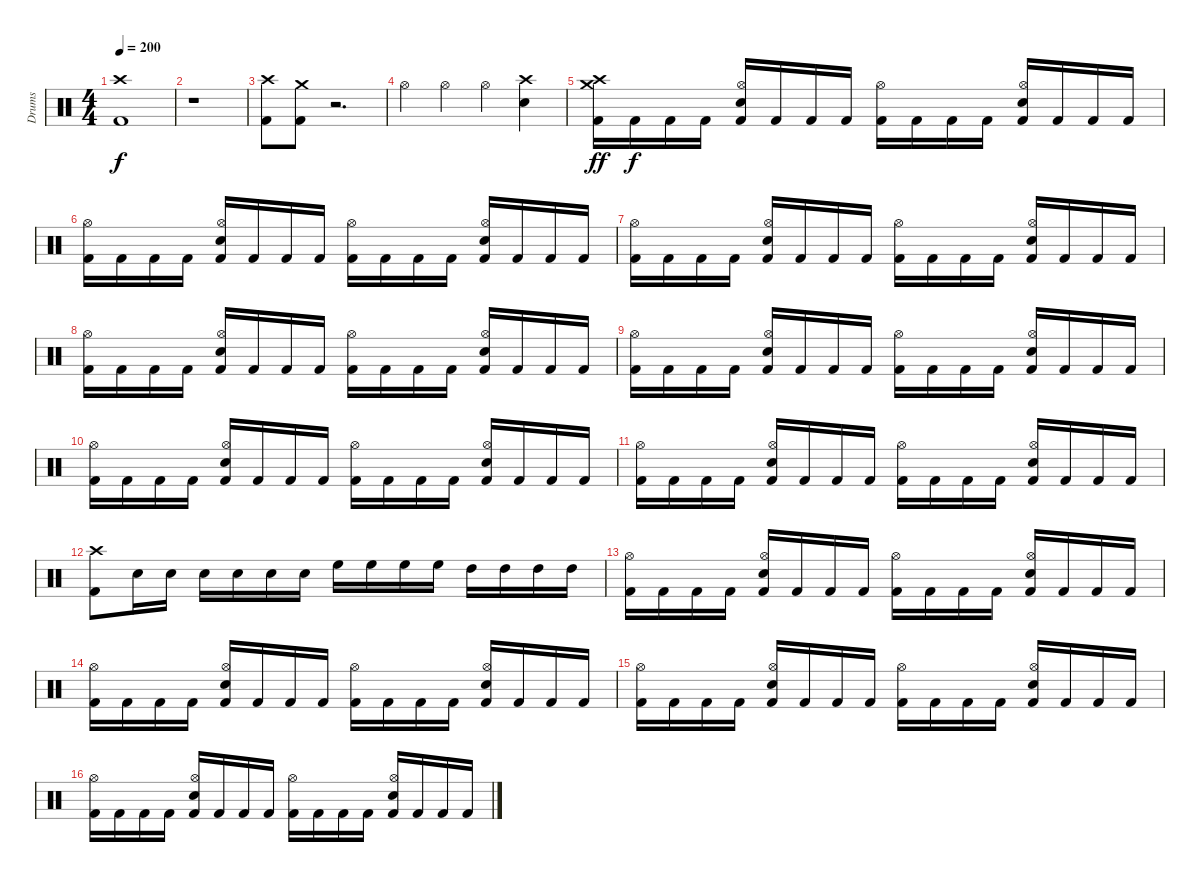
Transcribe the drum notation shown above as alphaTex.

\track ("Drums" "Drums") {instrument percussion}
\staff {score}
\articulation defaults
\ts (4 4)
\tempo 200
\clef neutral
\ks c
("Crash high (hit)" "Kick (hit) 2").1{dy f} |
r.1 |
("Crash high (hit)" "Kick (hit) 2").8 ("Crash medium (hit)" "Kick (hit) 2").8 r.2{d} |
"Hi-Hat (open)".4 "Hi-Hat (open)".4 "Hi-Hat (open)".4 ("Crash high (hit)" "Electric Snare (hit)").4 |
("Crash medium (hit)" "Crash high (hit)" "Kick (hit) 2").16{dy ff} "Kick (hit) 2".16{dy f} "Kick (hit) 2".16 "Kick (hit) 2".16 ("Hi-Hat (open)" "Electric Snare (hit)" "Kick (hit) 2").16 "Kick (hit) 2".16 "Kick (hit) 2".16 "Kick (hit) 2".16 ("Hi-Hat (open)" "Kick (hit) 2").16 "Kick (hit) 2".16 "Kick (hit) 2".16 "Kick (hit) 2".16 ("Hi-Hat (open)" "Electric Snare (hit)" "Kick (hit) 2").16 "Kick (hit) 2".16 "Kick (hit) 2".16 "Kick (hit) 2".16 |
("Hi-Hat (open)" "Kick (hit) 2").16 "Kick (hit) 2".16 "Kick (hit) 2".16 "Kick (hit) 2".16 ("Hi-Hat (open)" "Electric Snare (hit)" "Kick (hit) 2").16 "Kick (hit) 2".16 "Kick (hit) 2".16 "Kick (hit) 2".16 ("Hi-Hat (open)" "Kick (hit) 2").16 "Kick (hit) 2".16 "Kick (hit) 2".16 "Kick (hit) 2".16 ("Hi-Hat (open)" "Electric Snare (hit)" "Kick (hit) 2").16 "Kick (hit) 2".16 "Kick (hit) 2".16 "Kick (hit) 2".16 |
("Hi-Hat (open)" "Kick (hit) 2").16 "Kick (hit) 2".16 "Kick (hit) 2".16 "Kick (hit) 2".16 ("Hi-Hat (open)" "Electric Snare (hit)" "Kick (hit) 2").16 "Kick (hit) 2".16 "Kick (hit) 2".16 "Kick (hit) 2".16 ("Hi-Hat (open)" "Kick (hit) 2").16 "Kick (hit) 2".16 "Kick (hit) 2".16 "Kick (hit) 2".16 ("Hi-Hat (open)" "Electric Snare (hit)" "Kick (hit) 2").16 "Kick (hit) 2".16 "Kick (hit) 2".16 "Kick (hit) 2".16 |
("Hi-Hat (open)" "Kick (hit) 2").16 "Kick (hit) 2".16 "Kick (hit) 2".16 "Kick (hit) 2".16 ("Hi-Hat (open)" "Electric Snare (hit)" "Kick (hit) 2").16 "Kick (hit) 2".16 "Kick (hit) 2".16 "Kick (hit) 2".16 ("Hi-Hat (open)" "Kick (hit) 2").16 "Kick (hit) 2".16 "Kick (hit) 2".16 "Kick (hit) 2".16 ("Hi-Hat (open)" "Electric Snare (hit)" "Kick (hit) 2").16 "Kick (hit) 2".16 "Kick (hit) 2".16 "Kick (hit) 2".16 |
("Hi-Hat (open)" "Kick (hit) 2").16 "Kick (hit) 2".16 "Kick (hit) 2".16 "Kick (hit) 2".16 ("Hi-Hat (open)" "Electric Snare (hit)" "Kick (hit) 2").16 "Kick (hit) 2".16 "Kick (hit) 2".16 "Kick (hit) 2".16 ("Hi-Hat (open)" "Kick (hit) 2").16 "Kick (hit) 2".16 "Kick (hit) 2".16 "Kick (hit) 2".16 ("Hi-Hat (open)" "Electric Snare (hit)" "Kick (hit) 2").16 "Kick (hit) 2".16 "Kick (hit) 2".16 "Kick (hit) 2".16 |
("Hi-Hat (open)" "Kick (hit) 2").16 "Kick (hit) 2".16 "Kick (hit) 2".16 "Kick (hit) 2".16 ("Hi-Hat (open)" "Electric Snare (hit)" "Kick (hit) 2").16 "Kick (hit) 2".16 "Kick (hit) 2".16 "Kick (hit) 2".16 ("Hi-Hat (open)" "Kick (hit) 2").16 "Kick (hit) 2".16 "Kick (hit) 2".16 "Kick (hit) 2".16 ("Hi-Hat (open)" "Electric Snare (hit)" "Kick (hit) 2").16 "Kick (hit) 2".16 "Kick (hit) 2".16 "Kick (hit) 2".16 |
("Hi-Hat (open)" "Kick (hit) 2").16 "Kick (hit) 2".16 "Kick (hit) 2".16 "Kick (hit) 2".16 ("Hi-Hat (open)" "Electric Snare (hit)" "Kick (hit) 2").16 "Kick (hit) 2".16 "Kick (hit) 2".16 "Kick (hit) 2".16 ("Hi-Hat (open)" "Kick (hit) 2").16 "Kick (hit) 2".16 "Kick (hit) 2".16 "Kick (hit) 2".16 ("Hi-Hat (open)" "Electric Snare (hit)" "Kick (hit) 2").16 "Kick (hit) 2".16 "Kick (hit) 2".16 "Kick (hit) 2".16 |
("Crash high (hit)" "Kick (hit) 2").8 "Electric Snare (hit)".16 "Electric Snare (hit)".16 "Electric Snare (hit)".16 "Electric Snare (hit)".16 "Electric Snare (hit)".16 "Electric Snare (hit)".16 "High Floor Tom (hit)".16 "High Floor Tom (hit)".16 "High Floor Tom (hit)".16 "High Floor Tom (hit)".16 "High Tom (hit)".16 "High Tom (hit)".16 "High Tom (hit)".16 "High Tom (hit)".16 |
("Hi-Hat (open)" "Kick (hit) 2").16 "Kick (hit) 2".16 "Kick (hit) 2".16 "Kick (hit) 2".16 ("Hi-Hat (open)" "Electric Snare (hit)" "Kick (hit) 2").16 "Kick (hit) 2".16 "Kick (hit) 2".16 "Kick (hit) 2".16 ("Hi-Hat (open)" "Kick (hit) 2").16 "Kick (hit) 2".16 "Kick (hit) 2".16 "Kick (hit) 2".16 ("Hi-Hat (open)" "Electric Snare (hit)" "Kick (hit) 2").16 "Kick (hit) 2".16 "Kick (hit) 2".16 "Kick (hit) 2".16 |
("Hi-Hat (open)" "Kick (hit) 2").16 "Kick (hit) 2".16 "Kick (hit) 2".16 "Kick (hit) 2".16 ("Hi-Hat (open)" "Electric Snare (hit)" "Kick (hit) 2").16 "Kick (hit) 2".16 "Kick (hit) 2".16 "Kick (hit) 2".16 ("Hi-Hat (open)" "Kick (hit) 2").16 "Kick (hit) 2".16 "Kick (hit) 2".16 "Kick (hit) 2".16 ("Hi-Hat (open)" "Electric Snare (hit)" "Kick (hit) 2").16 "Kick (hit) 2".16 "Kick (hit) 2".16 "Kick (hit) 2".16 |
("Hi-Hat (open)" "Kick (hit) 2").16 "Kick (hit) 2".16 "Kick (hit) 2".16 "Kick (hit) 2".16 ("Hi-Hat (open)" "Electric Snare (hit)" "Kick (hit) 2").16 "Kick (hit) 2".16 "Kick (hit) 2".16 "Kick (hit) 2".16 ("Hi-Hat (open)" "Kick (hit) 2").16 "Kick (hit) 2".16 "Kick (hit) 2".16 "Kick (hit) 2".16 ("Hi-Hat (open)" "Electric Snare (hit)" "Kick (hit) 2").16 "Kick (hit) 2".16 "Kick (hit) 2".16 "Kick (hit) 2".16 |
("Hi-Hat (open)" "Kick (hit) 2").16 "Kick (hit) 2".16 "Kick (hit) 2".16 "Kick (hit) 2".16 ("Hi-Hat (open)" "Electric Snare (hit)" "Kick (hit) 2").16 "Kick (hit) 2".16 "Kick (hit) 2".16 "Kick (hit) 2".16 ("Hi-Hat (open)" "Kick (hit) 2").16 "Kick (hit) 2".16 "Kick (hit) 2".16 "Kick (hit) 2".16 ("Hi-Hat (open)" "Electric Snare (hit)" "Kick (hit) 2").16 "Kick (hit) 2".16 "Kick (hit) 2".16 "Kick (hit) 2".16
